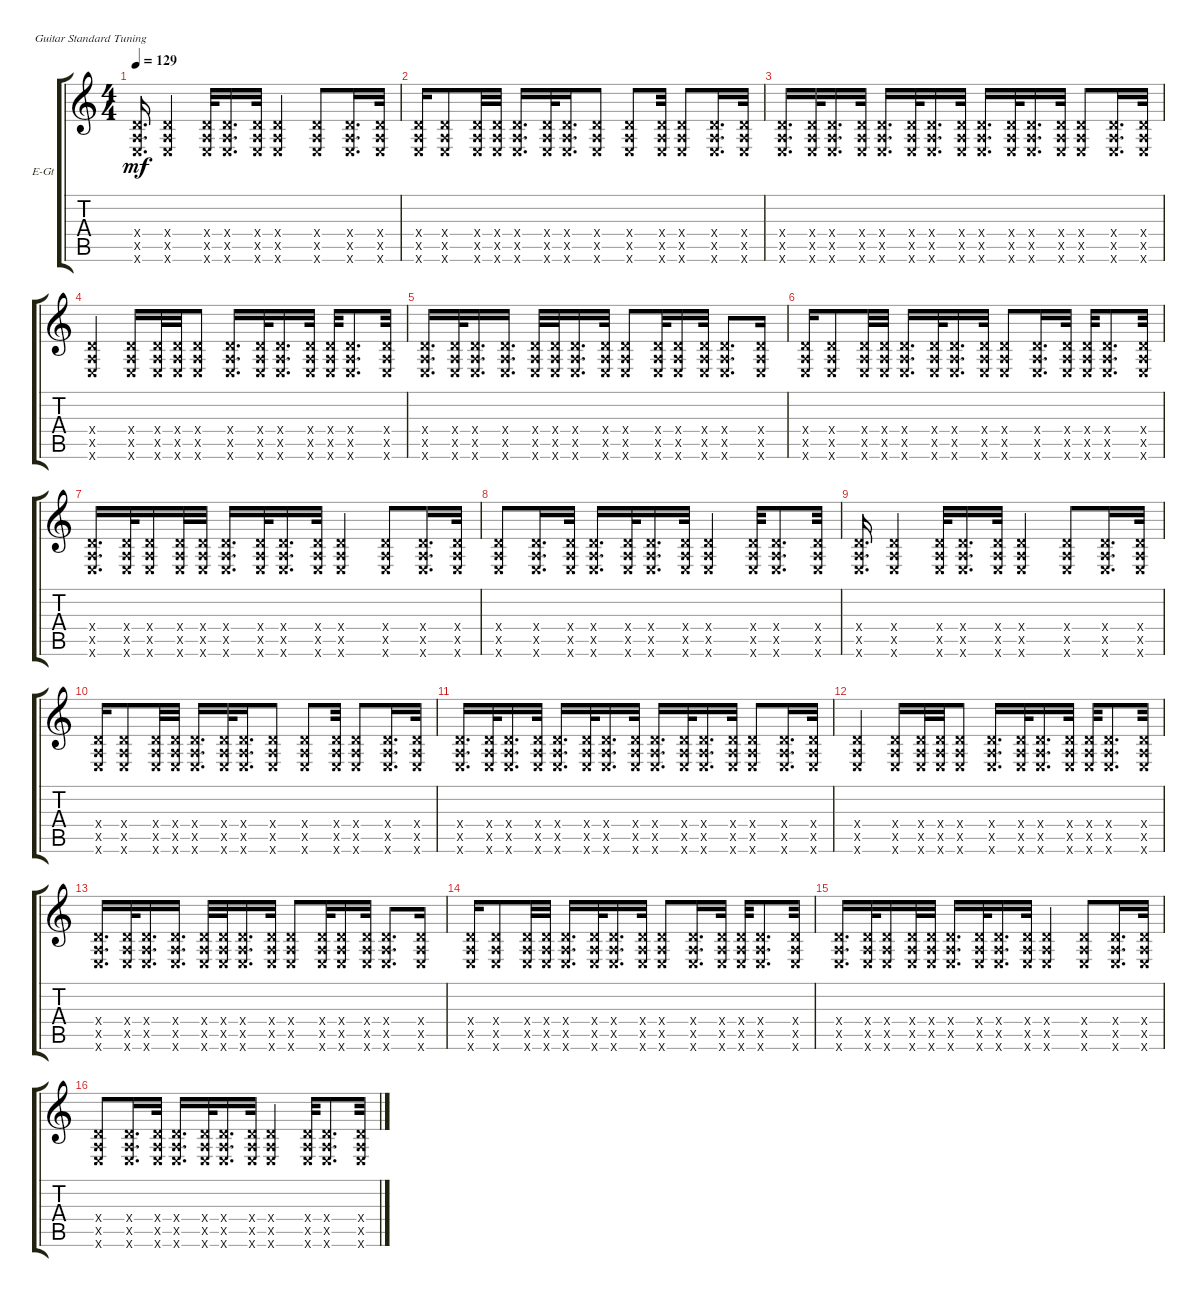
\bracketExtendMode groupsimilarinstruments
\firstSystemTrackNameOrientation horizontal
\otherSystemsTrackNameOrientation horizontal
\track ("Electric Guitar" "E-Gt") {instrument overdrivenguitar}
\staff {score tabs}
\tuning (E4 B3 G3 D3 A2 E2)
\ts (4 4)
\tempo 129
\clef g2
\scale
0.333333
\ks c
(0.6{x} 0.5{x} 0.4{x}).16{d dy mf} (0.6{x} 0.5{x} 0.4{x}).4 (0.6{x} 0.5{x} 0.4{x}).32 (0.6{x} 0.5{x} 0.4{x}).16{d} (0.6{x} 0.5{x} 0.4{x}).32 (0.6{x} 0.5{x} 0.4{x}).4 (0.6{x} 0.5{x} 0.4{x}).8 (0.6{x} 0.5{x} 0.4{x}).16{d} (0.6{x} 0.5{x} 0.4{x}).32 |
\scale
0.333333 (0.6{x} 0.5{x} 0.4{x}).16 (0.6{x} 0.5{x} 0.4{x}).8 (0.6{x} 0.5{x} 0.4{x}).32 (0.6{x} 0.5{x} 0.4{x}).32 (0.6{x} 0.5{x} 0.4{x}).16{d} (0.6{x} 0.5{x} 0.4{x}).32 (0.6{x} 0.5{x} 0.4{x}).16{d} (0.6{x} 0.5{x} 0.4{x}).8 (0.6{x} 0.5{x} 0.4{x}).8 (0.6{x} 0.5{x} 0.4{x}).32 (0.6{x} 0.5{x} 0.4{x}).8 (0.6{x} 0.5{x} 0.4{x}).16{d} (0.6{x} 0.5{x} 0.4{x}).32 |
\scale
0.333333 (0.6{x} 0.5{x} 0.4{x}).16{d} (0.6{x} 0.5{x} 0.4{x}).32 (0.6{x} 0.5{x} 0.4{x}).16{d} (0.6{x} 0.5{x} 0.4{x}).32 (0.6{x} 0.5{x} 0.4{x}).16{d} (0.6{x} 0.5{x} 0.4{x}).32 (0.6{x} 0.5{x} 0.4{x}).16{d} (0.6{x} 0.5{x} 0.4{x}).32 (0.6{x} 0.5{x} 0.4{x}).16{d} (0.6{x} 0.5{x} 0.4{x}).32 (0.6{x} 0.5{x} 0.4{x}).16{d} (0.6{x} 0.5{x} 0.4{x}).32 (0.6{x} 0.5{x} 0.4{x}).8 (0.6{x} 0.5{x} 0.4{x}).16{d} (0.6{x} 0.5{x} 0.4{x}).32 |
\scale
0.333333 (0.6{x} 0.5{x} 0.4{x}).4 (0.4{x} 0.5{x} 0.6{x}).16 (0.6{x} 0.5{x} 0.4{x}).32 (0.4{x} 0.5{x} 0.6{x}).32 (0.6{x} 0.5{x} 0.4{x}).8 (0.4{x} 0.5{x} 0.6{x}).16{d} (0.6{x} 0.5{x} 0.4{x}).32 (0.6{x} 0.5{x} 0.4{x}).16{d} (0.6{x} 0.5{x} 0.4{x}).32 (0.6{x} 0.5{x} 0.4{x}).32 (0.6{x} 0.5{x} 0.4{x}).8{d} (0.6{x} 0.5{x} 0.4{x}).32 |
\scale
0.333333 (0.6{x} 0.5{x} 0.4{x}).16{d} (0.6{x} 0.5{x} 0.4{x}).32 (0.6{x} 0.5{x} 0.4{x}).16{d} (0.6{x} 0.5{x} 0.4{x}).16{d} (0.6{x} 0.5{x} 0.4{x}).32 (0.6{x} 0.5{x} 0.4{x}).32 (0.6{x} 0.5{x} 0.4{x}).16{d} (0.6{x} 0.5{x} 0.4{x}).32 (0.6{x} 0.5{x} 0.4{x}).8 (0.6{x} 0.5{x} 0.4{x}).32 (0.6{x} 0.5{x} 0.4{x}).16 (0.6{x} 0.5{x} 0.4{x}).32 (0.6{x} 0.5{x} 0.4{x}).8{d} (0.6{x} 0.5{x} 0.4{x}).16 |
\scale
0.333333 (0.6{x} 0.5{x} 0.4{x}).16 (0.6{x} 0.5{x} 0.4{x}).8 (0.6{x} 0.5{x} 0.4{x}).32 (0.6{x} 0.5{x} 0.4{x}).32 (0.6{x} 0.5{x} 0.4{x}).16{d} (0.6{x} 0.5{x} 0.4{x}).32 (0.6{x} 0.5{x} 0.4{x}).16{d} (0.6{x} 0.5{x} 0.4{x}).32 (0.6{x} 0.5{x} 0.4{x}).8 (0.6{x} 0.5{x} 0.4{x}).16{d} (0.6{x} 0.5{x} 0.4{x}).32 (0.6{x} 0.5{x} 0.4{x}).32 (0.6{x} 0.5{x} 0.4{x}).8{d} (0.6{x} 0.5{x} 0.4{x}).32 |
\scale
0.333333 (0.6{x} 0.5{x} 0.4{x}).16{d} (0.6{x} 0.5{x} 0.4{x}).32 (0.6{x} 0.5{x} 0.4{x}).16 (0.6{x} 0.5{x} 0.4{x}).32 (0.6{x} 0.5{x} 0.4{x}).32 (0.6{x} 0.5{x} 0.4{x}).16{d} (0.6{x} 0.5{x} 0.4{x}).32 (0.6{x} 0.5{x} 0.4{x}).16{d} (0.6{x} 0.5{x} 0.4{x}).32 (0.6{x} 0.5{x} 0.4{x}).4 (0.6{x} 0.5{x} 0.4{x}).8 (0.6{x} 0.5{x} 0.4{x}).16{d} (0.6{x} 0.5{x} 0.4{x}).32 |
\scale
0.333333 (0.6{x} 0.5{x} 0.4{x}).8 (0.6{x} 0.5{x} 0.4{x}).16{d} (0.6{x} 0.5{x} 0.4{x}).32 (0.6{x} 0.5{x} 0.4{x}).16{d} (0.6{x} 0.5{x} 0.4{x}).32 (0.6{x} 0.5{x} 0.4{x}).16{d} (0.6{x} 0.5{x} 0.4{x}).32 (0.6{x} 0.5{x} 0.4{x}).4 (0.6{x} 0.5{x} 0.4{x}).32 (0.6{x} 0.5{x} 0.4{x}).8{d} (0.6{x} 0.5{x} 0.4{x}).32 |
\scale
0.333333 (0.6{x} 0.5{x} 0.4{x}).16{d} (0.6{x} 0.5{x} 0.4{x}).4 (0.6{x} 0.5{x} 0.4{x}).32 (0.6{x} 0.5{x} 0.4{x}).16{d} (0.6{x} 0.5{x} 0.4{x}).32 (0.6{x} 0.5{x} 0.4{x}).4 (0.6{x} 0.5{x} 0.4{x}).8 (0.6{x} 0.5{x} 0.4{x}).16{d} (0.6{x} 0.5{x} 0.4{x}).32 |
\scale
0.333333 (0.6{x} 0.5{x} 0.4{x}).16 (0.6{x} 0.5{x} 0.4{x}).8 (0.6{x} 0.5{x} 0.4{x}).32 (0.6{x} 0.5{x} 0.4{x}).32 (0.6{x} 0.5{x} 0.4{x}).16{d} (0.6{x} 0.5{x} 0.4{x}).32 (0.6{x} 0.5{x} 0.4{x}).16{d} (0.6{x} 0.5{x} 0.4{x}).8 (0.6{x} 0.5{x} 0.4{x}).8 (0.6{x} 0.5{x} 0.4{x}).32 (0.6{x} 0.5{x} 0.4{x}).8 (0.6{x} 0.5{x} 0.4{x}).16{d} (0.6{x} 0.5{x} 0.4{x}).32 |
\scale
0.333333 (0.6{x} 0.5{x} 0.4{x}).16{d} (0.6{x} 0.5{x} 0.4{x}).32 (0.6{x} 0.5{x} 0.4{x}).16{d} (0.6{x} 0.5{x} 0.4{x}).32 (0.6{x} 0.5{x} 0.4{x}).16{d} (0.6{x} 0.5{x} 0.4{x}).32 (0.6{x} 0.5{x} 0.4{x}).16{d} (0.6{x} 0.5{x} 0.4{x}).32 (0.6{x} 0.5{x} 0.4{x}).16{d} (0.6{x} 0.5{x} 0.4{x}).32 (0.6{x} 0.5{x} 0.4{x}).16{d} (0.6{x} 0.5{x} 0.4{x}).32 (0.6{x} 0.5{x} 0.4{x}).8 (0.6{x} 0.5{x} 0.4{x}).16{d} (0.6{x} 0.5{x} 0.4{x}).32 |
\scale
0.333333 (0.6{x} 0.5{x} 0.4{x}).4 (0.4{x} 0.5{x} 0.6{x}).16 (0.6{x} 0.5{x} 0.4{x}).32 (0.4{x} 0.5{x} 0.6{x}).32 (0.6{x} 0.5{x} 0.4{x}).8 (0.4{x} 0.5{x} 0.6{x}).16{d} (0.6{x} 0.5{x} 0.4{x}).32 (0.6{x} 0.5{x} 0.4{x}).16{d} (0.6{x} 0.5{x} 0.4{x}).32 (0.6{x} 0.5{x} 0.4{x}).32 (0.6{x} 0.5{x} 0.4{x}).8{d} (0.6{x} 0.5{x} 0.4{x}).32 |
\scale
0.333333 (0.6{x} 0.5{x} 0.4{x}).16{d} (0.6{x} 0.5{x} 0.4{x}).32 (0.6{x} 0.5{x} 0.4{x}).16{d} (0.6{x} 0.5{x} 0.4{x}).16{d} (0.6{x} 0.5{x} 0.4{x}).32 (0.6{x} 0.5{x} 0.4{x}).32 (0.6{x} 0.5{x} 0.4{x}).16{d} (0.6{x} 0.5{x} 0.4{x}).32 (0.6{x} 0.5{x} 0.4{x}).8 (0.6{x} 0.5{x} 0.4{x}).32 (0.6{x} 0.5{x} 0.4{x}).16 (0.6{x} 0.5{x} 0.4{x}).32 (0.6{x} 0.5{x} 0.4{x}).8{d} (0.6{x} 0.5{x} 0.4{x}).16 |
\scale
0.333333 (0.6{x} 0.5{x} 0.4{x}).16 (0.6{x} 0.5{x} 0.4{x}).8 (0.6{x} 0.5{x} 0.4{x}).32 (0.6{x} 0.5{x} 0.4{x}).32 (0.6{x} 0.5{x} 0.4{x}).16{d} (0.6{x} 0.5{x} 0.4{x}).32 (0.6{x} 0.5{x} 0.4{x}).16{d} (0.6{x} 0.5{x} 0.4{x}).32 (0.6{x} 0.5{x} 0.4{x}).8 (0.6{x} 0.5{x} 0.4{x}).16{d} (0.6{x} 0.5{x} 0.4{x}).32 (0.6{x} 0.5{x} 0.4{x}).32 (0.6{x} 0.5{x} 0.4{x}).8{d} (0.6{x} 0.5{x} 0.4{x}).32 |
\scale
0.333333 (0.6{x} 0.5{x} 0.4{x}).16{d} (0.6{x} 0.5{x} 0.4{x}).32 (0.6{x} 0.5{x} 0.4{x}).16 (0.6{x} 0.5{x} 0.4{x}).32 (0.6{x} 0.5{x} 0.4{x}).32 (0.6{x} 0.5{x} 0.4{x}).16{d} (0.6{x} 0.5{x} 0.4{x}).32 (0.6{x} 0.5{x} 0.4{x}).16{d} (0.6{x} 0.5{x} 0.4{x}).32 (0.6{x} 0.5{x} 0.4{x}).4 (0.6{x} 0.5{x} 0.4{x}).8 (0.6{x} 0.5{x} 0.4{x}).16{d} (0.6{x} 0.5{x} 0.4{x}).32 |
\scale
0.333333 (0.6{x} 0.5{x} 0.4{x}).8 (0.6{x} 0.5{x} 0.4{x}).16{d} (0.6{x} 0.5{x} 0.4{x}).32 (0.6{x} 0.5{x} 0.4{x}).16{d} (0.6{x} 0.5{x} 0.4{x}).32 (0.6{x} 0.5{x} 0.4{x}).16{d} (0.6{x} 0.5{x} 0.4{x}).32 (0.6{x} 0.5{x} 0.4{x}).4 (0.6{x} 0.5{x} 0.4{x}).32 (0.6{x} 0.5{x} 0.4{x}).8{d} (0.6{x} 0.5{x} 0.4{x}).32
